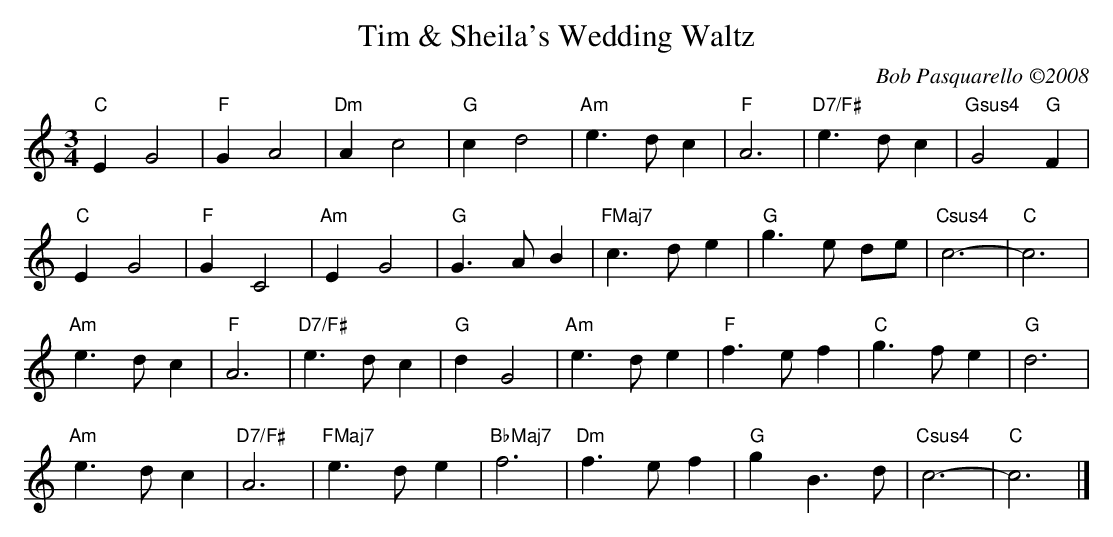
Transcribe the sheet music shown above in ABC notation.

X:1
T:Tim & Sheila's Wedding Waltz
C:Bob Pasquarello ©2008
M:3/4
L:1/4
K:C
"C"EG2|"F"GA2|"Dm"Ac2|"G"cd2|\
"Am"e>dc|"F"A3|"D7/F#"e>dc|"Gsus4"G2"G"F|
"C"EG2|"F"GC2|"Am"EG2|"G"G>AB|\
"FMaj7"c>de|"G"g>e d/2e/2|"Csus4"c3-|"C"c3|
"Am"e>dc|"F"A3|"D7/F#"e>dc|"G"dG2|\
"Am"e>de|"F"f>ef|"C"g>fe|"G"d3|
"Am"e>dc|"D7/F#"A3|"FMaj7"e>de|"BbMaj7"f3|\
"Dm"f>ef|"G"gB>d|"Csus4"c3-|"C"c3|]
